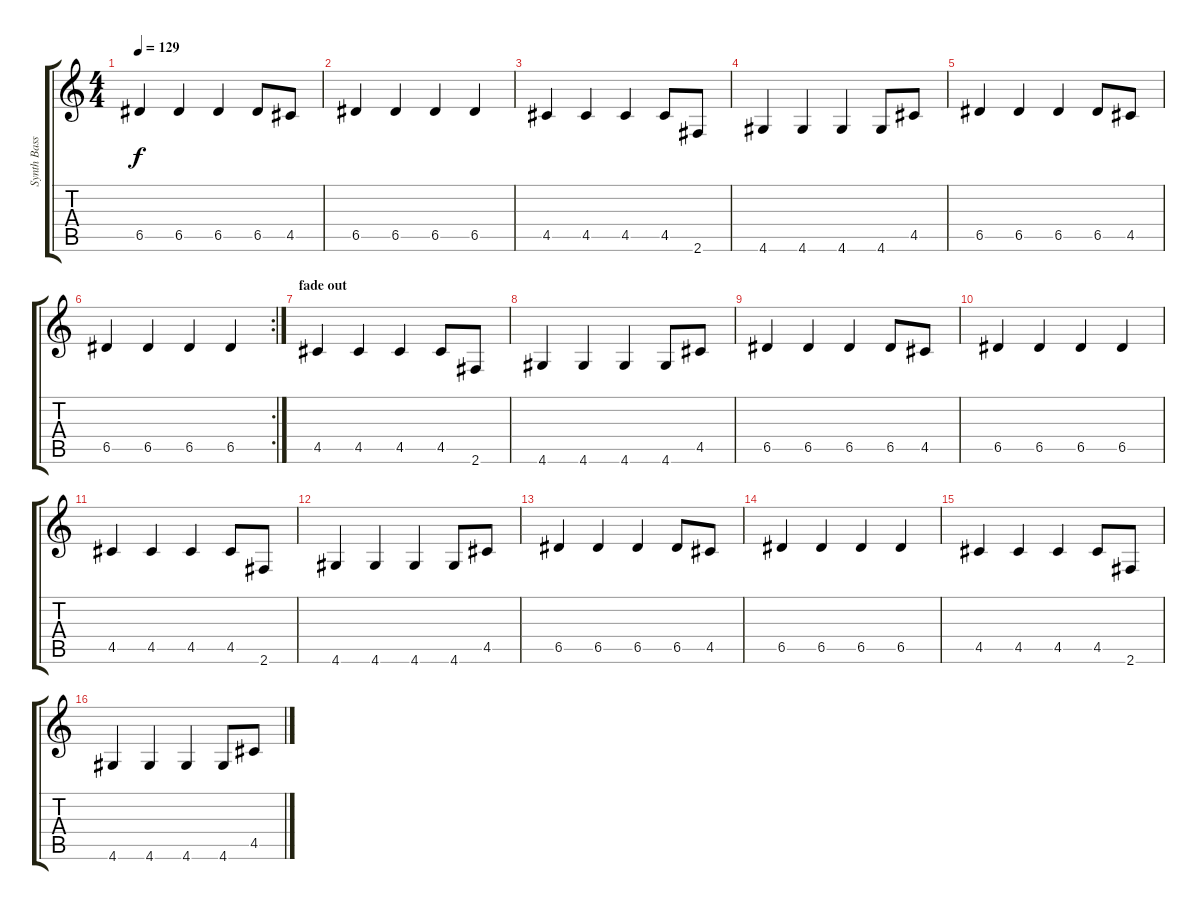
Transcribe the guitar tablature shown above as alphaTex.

\track ("Synth Bass" "Synth Bass") {instrument synthbass1}
\staff {score tabs}
\tuning (E4 B3 G3 D3 A2 E2) {hide}
\ts (4 4)
\tempo 129
\clef g2
\ks c
6.5.4{dy f} 6.5.4 6.5.4 6.5.8 4.5.8 |
6.5.4 6.5.4 6.5.4 6.5.4 |
4.5.4 4.5.4 4.5.4 4.5.8 2.6.8 |
4.6.4 4.6.4 4.6.4 4.6.8 4.5.8 |
6.5.4 6.5.4 6.5.4 6.5.8 4.5.8 |
\rc 2
6.5.4 6.5.4 6.5.4 6.5.4 |
\section ("" "fade out")
4.5.4 4.5.4 4.5.4 4.5.8 2.6.8 |
4.6.4 4.6.4 4.6.4 4.6.8 4.5.8 |
6.5.4 6.5.4 6.5.4 6.5.8 4.5.8 |
6.5.4 6.5.4 6.5.4 6.5.4 |
4.5.4 4.5.4 4.5.4 4.5.8 2.6.8 |
4.6.4 4.6.4 4.6.4 4.6.8 4.5.8 |
6.5.4 6.5.4 6.5.4 6.5.8 4.5.8 |
6.5.4 6.5.4 6.5.4 6.5.4 |
4.5.4 4.5.4 4.5.4 4.5.8 2.6.8 |
4.6.4 4.6.4 4.6.4 4.6.8 4.5.8
